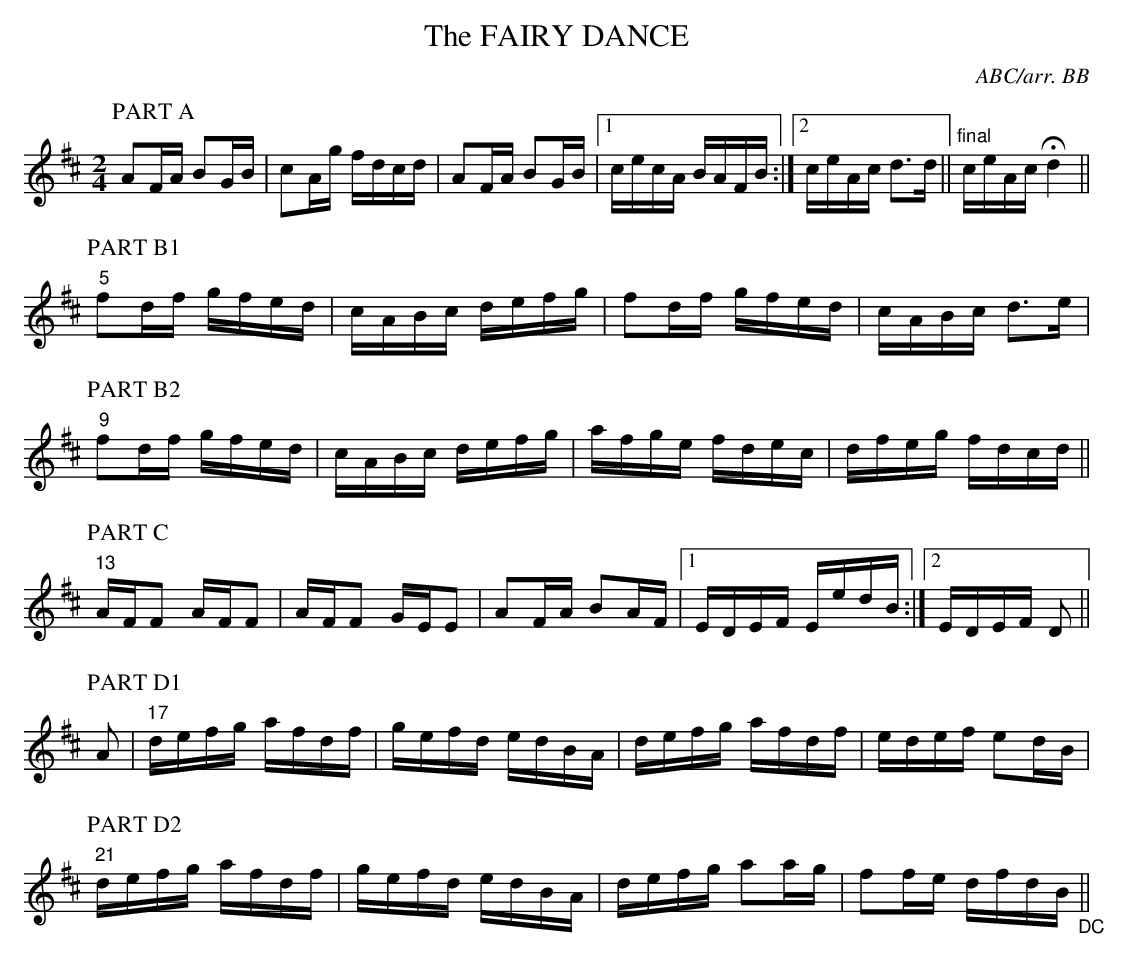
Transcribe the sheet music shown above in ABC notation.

X:1
T:FAIRY DANCE, The
Y:"long dance"
C:ABC/arr. BB
ending)
L:1/16
M:2/4
K:D
P:PART A
A2FA B2GB|c2Ag fdcd|A2FA B2GB|1 cecA BAFB:|\
[2 ceAc d3d||"final"ceAc Hd4||
P:PART B1
"5"f2df gfed|cABc defg|f2df gfed|cABc d3e|
P:PART B2
"9"f2df gfed|cABc defg|afge fdec|dfeg fdcd||
P:PART C
"13"AFF2 AFF2|AFF2 GEE2|A2FA B2AF|1 EDEF EedB:|2 EDEF D2||
P:PART D1
A2|"17"defg afdf|gefd edBA|defg afdf|edef e2dB|
P:PART D2
"21"defg afdf|gefd edBA|defg a2ag|f2fe dfdB "_DC"||
